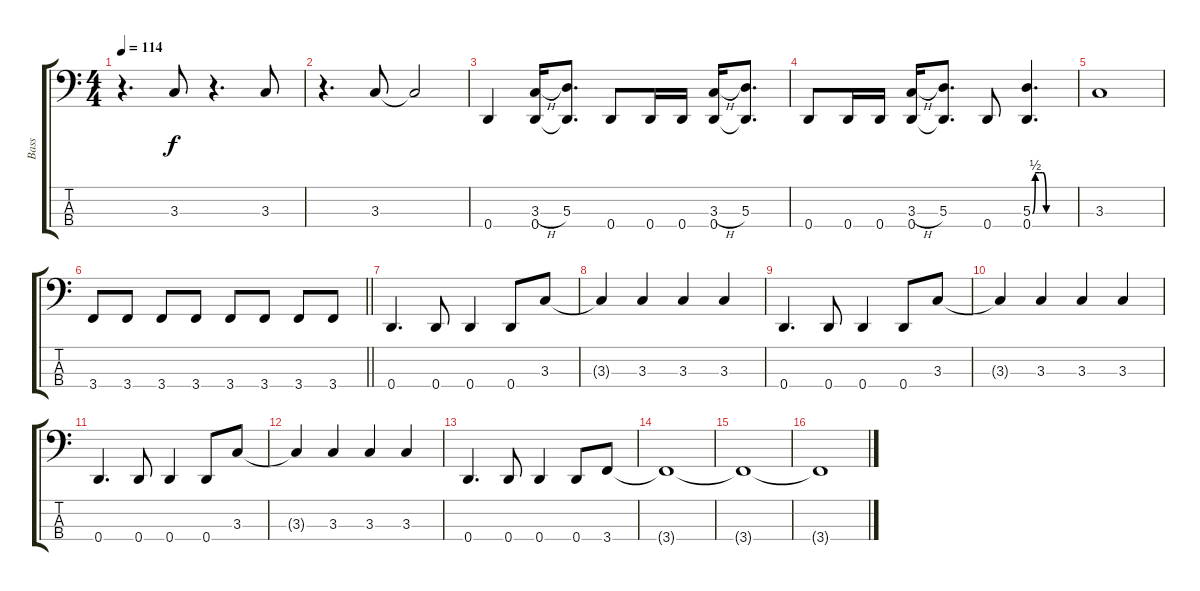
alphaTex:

\track ("Bass" "Bass") {instrument electricbassfinger}
\staff {score tabs}
\tuning (G2 D2 A1 D1) {hide}
\ts (4 4)
\tempo 114
\clef f4
\ks c
r.4{d dy f} 3.3.8 r.4{d} 3.3.8 |
r.4{d} 3.3.8 3.3{t}.2 |
0.4.4 (3.3{h} 0.4).16 (5.3 0.4{t}).8{d} 0.4.8 0.4.16 0.4.16 (3.3{h} 0.4).16 (5.3 0.4{t}).8{d} |
0.4.8 0.4.16 0.4.16 (3.3{h} 0.4).16 (5.3 0.4{t}).8{d} 0.4.8 (5.3{be (custom 0 0 4 2 10 2 15 2 20 0 60 0)} 0.4).4{d} |
3.3.1 |
\barLineRight lightlight
3.4.8 3.4.8 3.4.8 3.4.8 3.4.8 3.4.8 3.4.8 3.4.8 |
\section ("" "")
0.4.4{d} 0.4.8 0.4.4 0.4.8 3.3.8 |
3.3{t}.4 3.3.4 3.3.4 3.3.4 |
0.4.4{d} 0.4.8 0.4.4 0.4.8 3.3.8 |
3.3{t}.4 3.3.4 3.3.4 3.3.4 |
0.4.4{d} 0.4.8 0.4.4 0.4.8 3.3.8 |
3.3{t}.4 3.3.4 3.3.4 3.3.4 |
0.4.4{d} 0.4.8 0.4.4 0.4.8 3.4.8 |
3.4{t}.1 |
3.4{t}.1 |
3.4{t}.1
